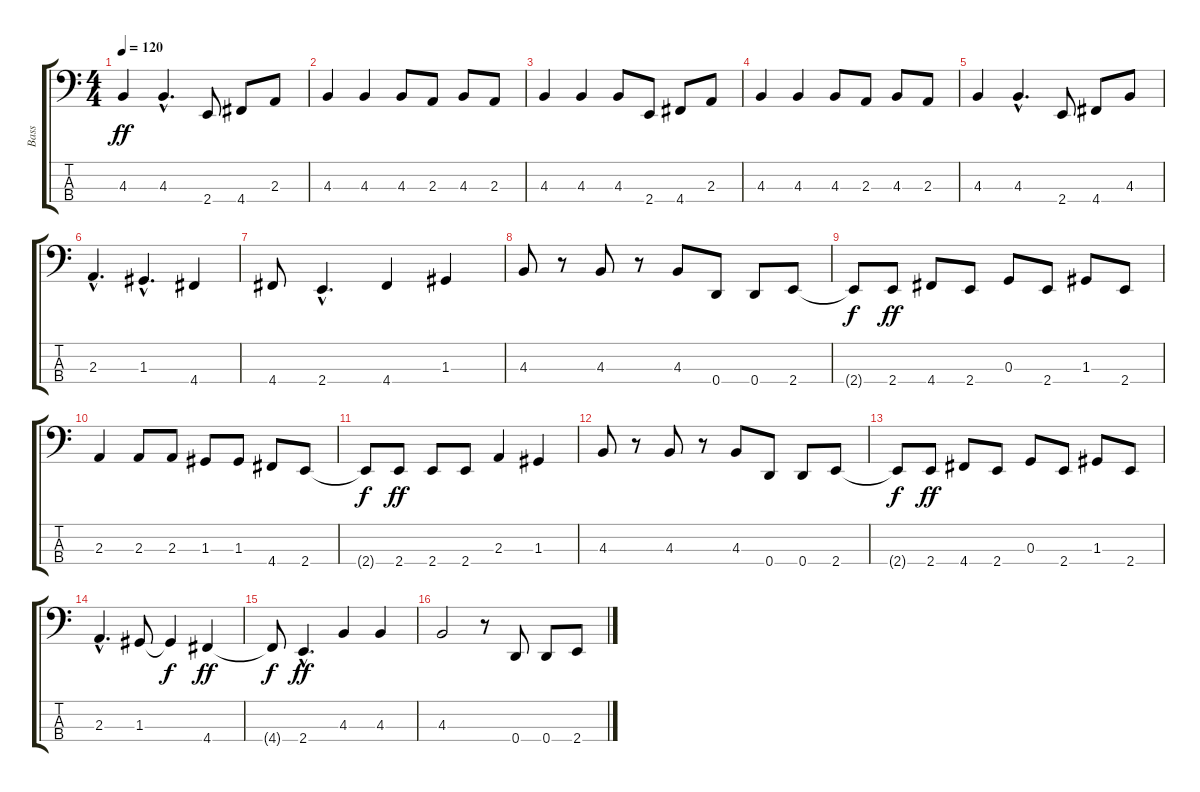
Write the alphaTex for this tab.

\track ("Bass" "Bass") {instrument electricbasspick}
\staff {score tabs}
\tuning (F2 C2 G1 D1) {hide}
\ts (4 4)
\tempo 120
\clef f4
\ks c
4.3.4{dy ff} 4.3{hac}.4{d} 2.4.8 4.4.8 2.3.8 |
4.3.4 4.3.4 4.3.8 2.3.8 4.3.8 2.3.8 |
4.3.4 4.3.4 4.3.8 2.4.8 4.4.8 2.3.8 |
4.3.4 4.3.4 4.3.8 2.3.8 4.3.8 2.3.8 |
4.3.4 4.3{hac}.4{d} 2.4.8 4.4.8 4.3.8 |
2.3{hac}.4{d} 1.3{hac}.4{d} 4.4.4 |
4.4.8 2.4{hac}.4{d} 4.4.4 1.3.4 |
4.3.8 r.8 4.3.8 r.8 4.3.8 0.4.8 0.4.8 2.4.8 |
2.4{t}.8{dy f} 2.4.8{dy ff} 4.4.8 2.4.8 0.3.8 2.4.8 1.3.8 2.4.8 |
2.3.4 2.3.8 2.3.8 1.3.8 1.3.8 4.4.8 2.4.8 |
2.4{t}.8{dy f} 2.4.8{dy ff} 2.4.8 2.4.8 2.3.4 1.3.4 |
4.3.8 r.8 4.3.8 r.8 4.3.8 0.4.8 0.4.8 2.4.8 |
2.4{t}.8{dy f} 2.4.8{dy ff} 4.4.8 2.4.8 0.3.8 2.4.8 1.3.8 2.4.8 |
2.3{hac}.4{d} 1.3.8 1.3{t}.4{dy f} 4.4.4{dy ff} |
4.4{t}.8{dy f} 2.4{hac}.4{d dy ff} 4.3.4 4.3.4 |
4.3.2 r.8 0.4.8 0.4.8 2.4.8
